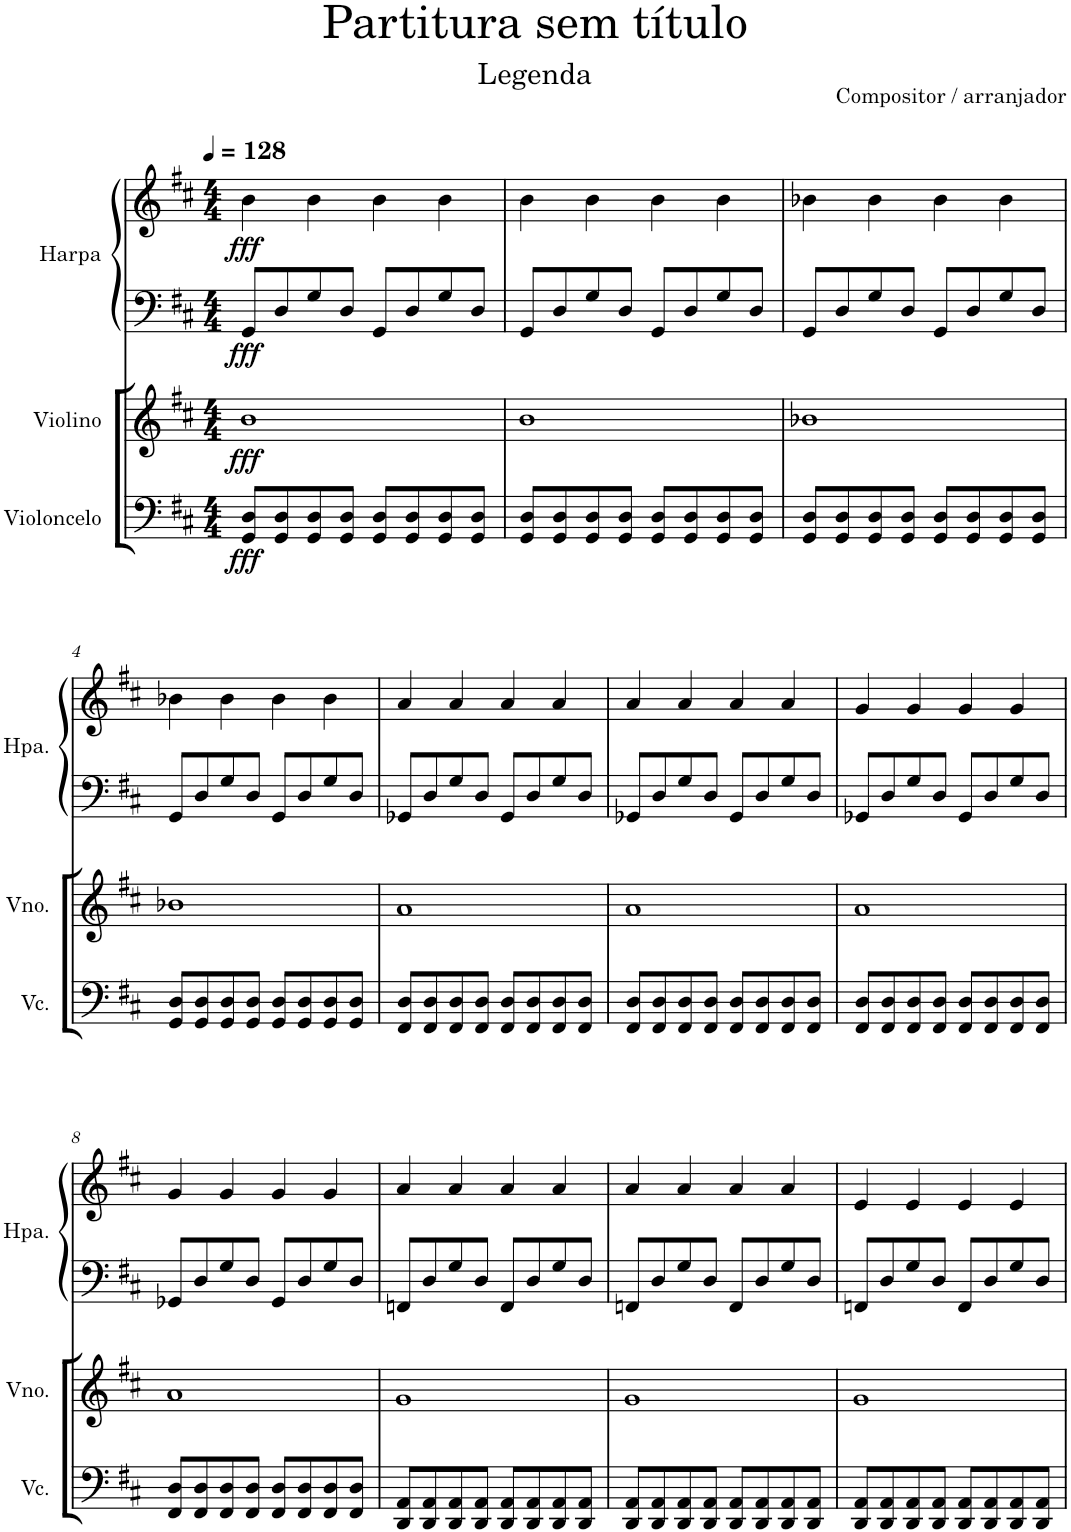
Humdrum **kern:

**kern	**dynam	**kern	**dynam	**kern	**kern	**dynam
*part3	*part3	*part2	*part2	*part1	*part1	*part1
*staff4	*staff4	*staff3	*staff3	*staff2	*staff1	*staff1/2
*I"Violoncelo	*	*I"Violino	*	*I"Harpa	*	*
*I'Vc.	*	*I'Vno.	*	*I'Hpa.	*	*
*clefF4	*	*clefG2	*	*clefF4	*clefG2	*
*k[f#c#]	*	*k[f#c#]	*	*k[f#c#]	*k[f#c#]	*
*M4/4	*	*M4/4	*	*M4/4	*M4/4	*
*MM128	*	*MM128	*	*MM128	*MM128	*
=1	=1	=1	=1	=1	=1	=1
!	!LO:DY:b	!	!LO:DY:b	!	!	!LO:DY:b=2
!	!	!	!	!	!	!LO:DY:n=1:b
8GG/ 8D/L	fff	1b	fff	8GG/L	4b\	fff fff
8GG/ 8D/	.	.	.	8D/	.	.
8GG/ 8D/	.	.	.	8G/	4b\	.
8GG/ 8D/J	.	.	.	8D/J	.	.
8GG/ 8D/L	.	.	.	8GG/L	4b\	.
8GG/ 8D/	.	.	.	8D/	.	.
8GG/ 8D/	.	.	.	8G/	4b\	.
8GG/ 8D/J	.	.	.	8D/J	.	.
=2	=2	=2	=2	=2	=2	=2
8GG/ 8D/L	.	1b	.	8GG/L	4b\	.
8GG/ 8D/	.	.	.	8D/	.	.
8GG/ 8D/	.	.	.	8G/	4b\	.
8GG/ 8D/J	.	.	.	8D/J	.	.
8GG/ 8D/L	.	.	.	8GG/L	4b\	.
8GG/ 8D/	.	.	.	8D/	.	.
8GG/ 8D/	.	.	.	8G/	4b\	.
8GG/ 8D/J	.	.	.	8D/J	.	.
=3	=3	=3	=3	=3	=3	=3
8GG/ 8D/L	.	1b-X	.	8GG/L	4b-X\	.
8GG/ 8D/	.	.	.	8D/	.	.
8GG/ 8D/	.	.	.	8G/	4b-\	.
8GG/ 8D/J	.	.	.	8D/J	.	.
8GG/ 8D/L	.	.	.	8GG/L	4b-\	.
8GG/ 8D/	.	.	.	8D/	.	.
8GG/ 8D/	.	.	.	8G/	4b-\	.
8GG/ 8D/J	.	.	.	8D/J	.	.
!!LO:LB:g=z
=4	=4	=4	=4	=4	=4	=4
8GG/ 8D/L	.	1b-X	.	8GG/L	4b-X\	.
8GG/ 8D/	.	.	.	8D/	.	.
8GG/ 8D/	.	.	.	8G/	4b-\	.
8GG/ 8D/J	.	.	.	8D/J	.	.
8GG/ 8D/L	.	.	.	8GG/L	4b-\	.
8GG/ 8D/	.	.	.	8D/	.	.
8GG/ 8D/	.	.	.	8G/	4b-\	.
8GG/ 8D/J	.	.	.	8D/J	.	.
=5	=5	=5	=5	=5	=5	=5
8FF#/ 8D/L	.	1a	.	8GG-X/L	4a/	.
8FF#/ 8D/	.	.	.	8D/	.	.
8FF#/ 8D/	.	.	.	8G/	4a/	.
8FF#/ 8D/J	.	.	.	8D/J	.	.
8FF#/ 8D/L	.	.	.	8GG-/L	4a/	.
8FF#/ 8D/	.	.	.	8D/	.	.
8FF#/ 8D/	.	.	.	8G/	4a/	.
8FF#/ 8D/J	.	.	.	8D/J	.	.
=6	=6	=6	=6	=6	=6	=6
8FF#/ 8D/L	.	1a	.	8GG-X/L	4a/	.
8FF#/ 8D/	.	.	.	8D/	.	.
8FF#/ 8D/	.	.	.	8G/	4a/	.
8FF#/ 8D/J	.	.	.	8D/J	.	.
8FF#/ 8D/L	.	.	.	8GG-/L	4a/	.
8FF#/ 8D/	.	.	.	8D/	.	.
8FF#/ 8D/	.	.	.	8G/	4a/	.
8FF#/ 8D/J	.	.	.	8D/J	.	.
=7	=7	=7	=7	=7	=7	=7
8FF#/ 8D/L	.	1a	.	8GG-X/L	4g/	.
8FF#/ 8D/	.	.	.	8D/	.	.
8FF#/ 8D/	.	.	.	8G/	4g/	.
8FF#/ 8D/J	.	.	.	8D/J	.	.
8FF#/ 8D/L	.	.	.	8GG-/L	4g/	.
8FF#/ 8D/	.	.	.	8D/	.	.
8FF#/ 8D/	.	.	.	8G/	4g/	.
8FF#/ 8D/J	.	.	.	8D/J	.	.
!!LO:LB:g=z
=8	=8	=8	=8	=8	=8	=8
8FF#/ 8D/L	.	1a	.	8GG-X/L	4g/	.
8FF#/ 8D/	.	.	.	8D/	.	.
8FF#/ 8D/	.	.	.	8G/	4g/	.
8FF#/ 8D/J	.	.	.	8D/J	.	.
8FF#/ 8D/L	.	.	.	8GG-/L	4g/	.
8FF#/ 8D/	.	.	.	8D/	.	.
8FF#/ 8D/	.	.	.	8G/	4g/	.
8FF#/ 8D/J	.	.	.	8D/J	.	.
=9	=9	=9	=9	=9	=9	=9
8DD/ 8AA/L	.	1g	.	8FFn/L	4a/	.
8DD/ 8AA/	.	.	.	8D/	.	.
8DD/ 8AA/	.	.	.	8G/	4a/	.
8DD/ 8AA/J	.	.	.	8D/J	.	.
8DD/ 8AA/L	.	.	.	8FF/L	4a/	.
8DD/ 8AA/	.	.	.	8D/	.	.
8DD/ 8AA/	.	.	.	8G/	4a/	.
8DD/ 8AA/J	.	.	.	8D/J	.	.
=10	=10	=10	=10	=10	=10	=10
8DD/ 8AA/L	.	1g	.	8FFn/L	4a/	.
8DD/ 8AA/	.	.	.	8D/	.	.
8DD/ 8AA/	.	.	.	8G/	4a/	.
8DD/ 8AA/J	.	.	.	8D/J	.	.
8DD/ 8AA/L	.	.	.	8FF/L	4a/	.
8DD/ 8AA/	.	.	.	8D/	.	.
8DD/ 8AA/	.	.	.	8G/	4a/	.
8DD/ 8AA/J	.	.	.	8D/J	.	.
=11	=11	=11	=11	=11	=11	=11
8DD/ 8AA/L	.	1g	.	8FFn/L	4e/	.
8DD/ 8AA/	.	.	.	8D/	.	.
8DD/ 8AA/	.	.	.	8G/	4e/	.
8DD/ 8AA/J	.	.	.	8D/J	.	.
8DD/ 8AA/L	.	.	.	8FF/L	4e/	.
8DD/ 8AA/	.	.	.	8D/	.	.
8DD/ 8AA/	.	.	.	8G/	4e/	.
8DD/ 8AA/J	.	.	.	8D/J	.	.
=	=	=	=	=	=	=
*-	*-	*-	*-	*-	*-	*-
